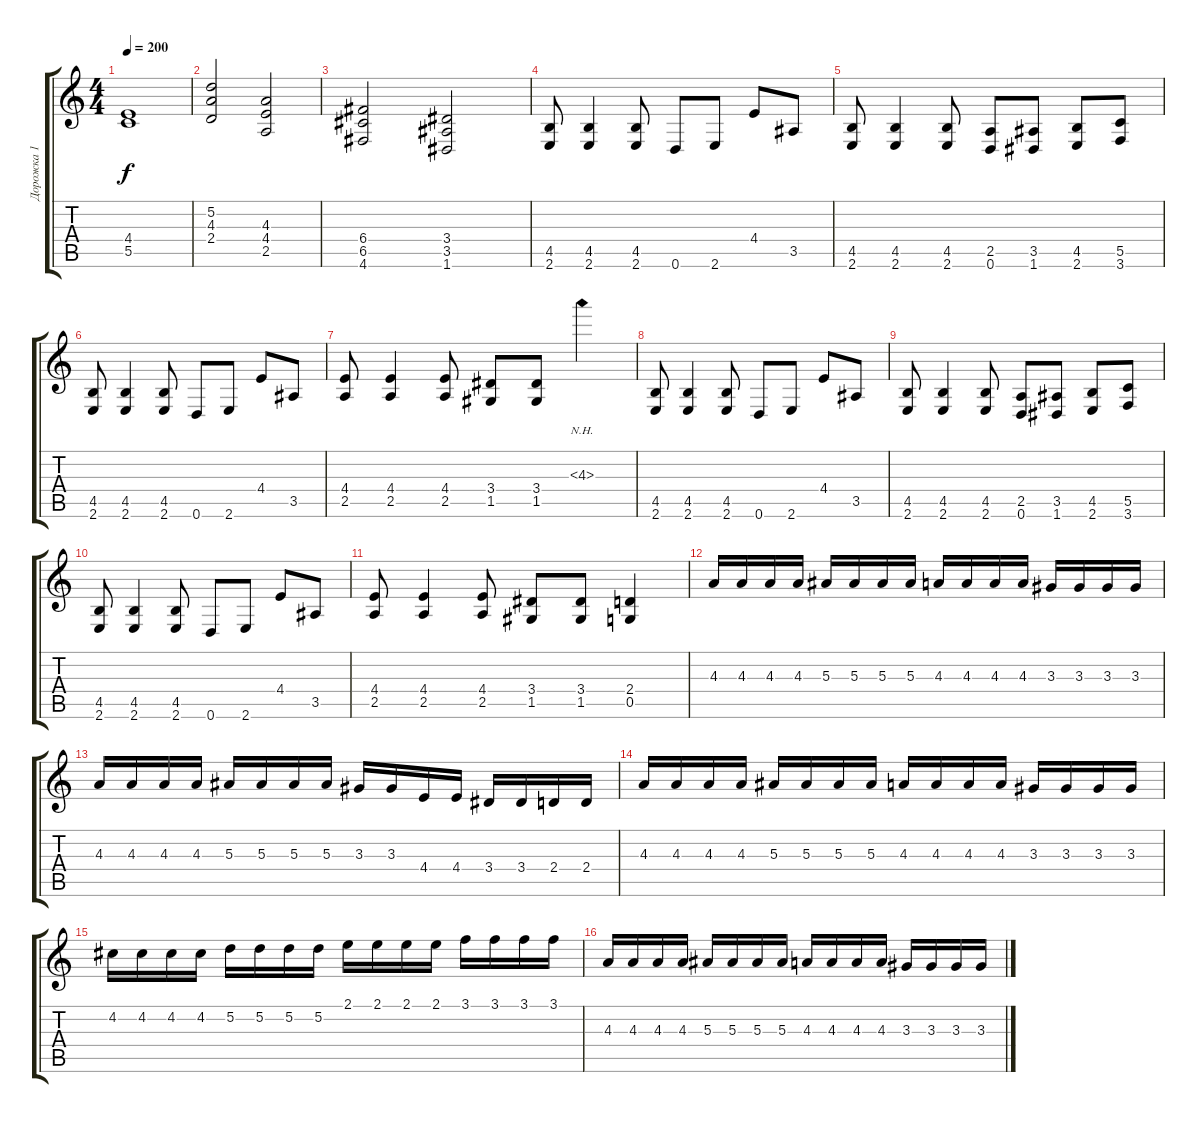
\track ("Дорожка 1" "Дорожка 1") {instrument distortionguitar}
\staff {score tabs}
\tuning (D4 A3 F3 C3 G2 D2) {hide}
\ts (4 4)
\tempo 200
\clef g2
\ks c
(4.4{t} 5.5{t}).1{dy f} |
(5.2 4.3 2.4).2 (4.3 4.4 2.5).2 |
(6.4 6.5 4.6).2 (3.4 3.5 1.6).2 |
(4.5 2.6).8 (4.5 2.6).4 (4.5 2.6).8 0.6.8 2.6.8 4.4.8 3.5.8 |
(4.5 2.6).8 (4.5 2.6).4 (4.5 2.6).8 (2.5 0.6).8 (3.5 1.6).8 (4.5 2.6).8 (5.5 3.6).8 |
(4.5 2.6).8 (4.5 2.6).4 (4.5 2.6).8 0.6.8 2.6.8 4.4.8 3.5.8 |
(4.4 2.5).8 (4.4 2.5).4 (4.4 2.5).8 (3.4 1.5).8 (3.4 1.5).8 4.3{nh}.4 |
(4.5 2.6).8 (4.5 2.6).4 (4.5 2.6).8 0.6.8 2.6.8 4.4.8 3.5.8 |
(4.5 2.6).8 (4.5 2.6).4 (4.5 2.6).8 (2.5 0.6).8 (3.5 1.6).8 (4.5 2.6).8 (5.5 3.6).8 |
(4.5 2.6).8 (4.5 2.6).4 (4.5 2.6).8 0.6.8 2.6.8 4.4.8 3.5.8 |
(4.4 2.5).8 (4.4 2.5).4 (4.4 2.5).8 (3.4 1.5).8 (3.4 1.5).8 (2.4 0.5).4 |
4.3.16 4.3.16 4.3.16 4.3.16 5.3.16 5.3.16 5.3.16 5.3.16 4.3.16 4.3.16 4.3.16 4.3.16 3.3.16 3.3.16 3.3.16 3.3.16 |
4.3.16 4.3.16 4.3.16 4.3.16 5.3.16 5.3.16 5.3.16 5.3.16 3.3.16 3.3.16 4.4.16 4.4.16 3.4.16 3.4.16 2.4.16 2.4.16 |
4.3.16 4.3.16 4.3.16 4.3.16 5.3.16 5.3.16 5.3.16 5.3.16 4.3.16 4.3.16 4.3.16 4.3.16 3.3.16 3.3.16 3.3.16 3.3.16 |
4.2.16 4.2.16 4.2.16 4.2.16 5.2.16 5.2.16 5.2.16 5.2.16 2.1.16 2.1.16 2.1.16 2.1.16 3.1.16 3.1.16 3.1.16 3.1.16 |
4.3.16 4.3.16 4.3.16 4.3.16 5.3.16 5.3.16 5.3.16 5.3.16 4.3.16 4.3.16 4.3.16 4.3.16 3.3.16 3.3.16 3.3.16 3.3.16
